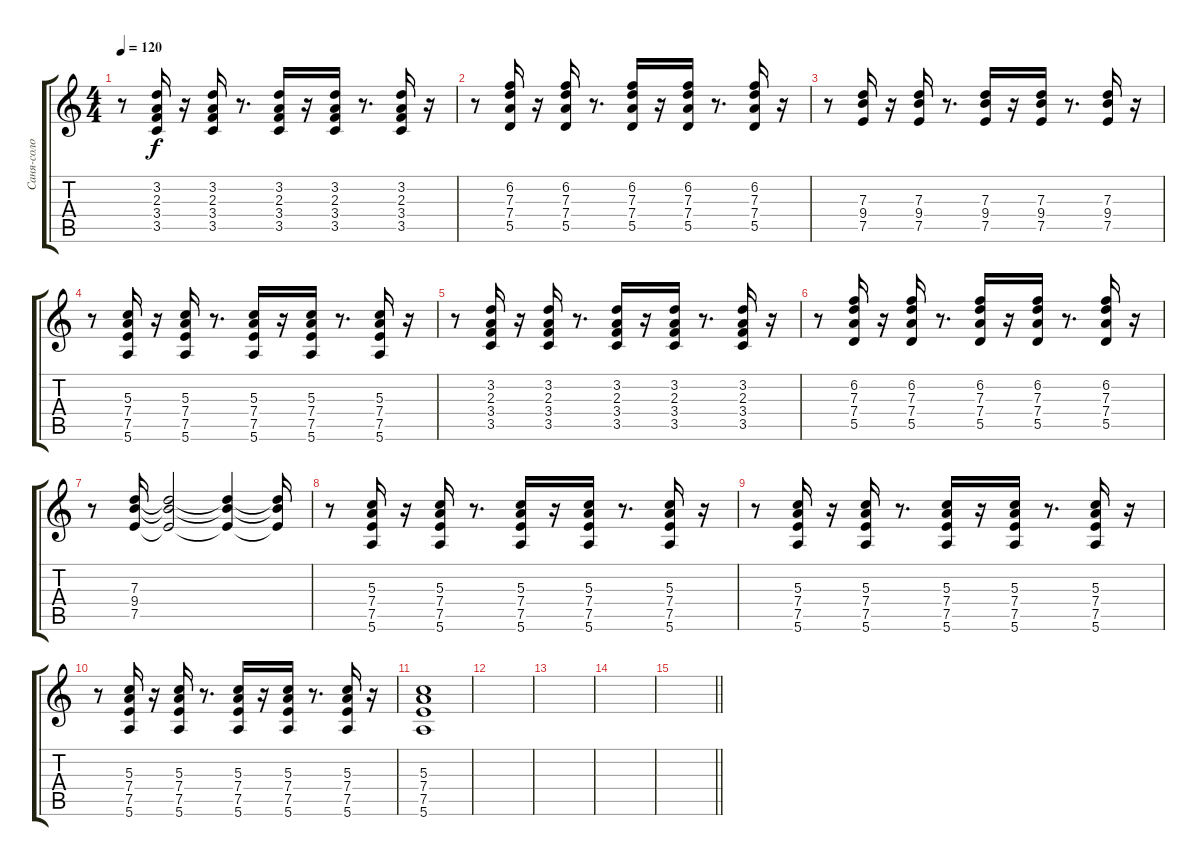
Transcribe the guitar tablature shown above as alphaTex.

\track ("Саня-соло" "Саня-соло") {instrument distortionguitar}
\staff {score tabs}
\tuning (E4 B3 G3 D3 A2 E2) {hide}
\ts (4 4)
\tempo 120
\clef g2
\ks c
r.8{dy f} (3.2 2.3 3.4 3.5).16 r.16 (3.2 2.3 3.4 3.5).16 r.8{d} (3.2 2.3 3.4 3.5).16 r.16 (3.2 2.3 3.4 3.5).16 r.8{d} (3.2 2.3 3.4 3.5).16 r.16 |
r.8 (6.2 7.3 7.4 5.5).16 r.16 (6.2 7.3 7.4 5.5).16 r.8{d} (6.2 7.3 7.4 5.5).16 r.16 (6.2 7.3 7.4 5.5).16 r.8{d} (6.2 7.3 7.4 5.5).16 r.16 |
r.8 (7.3 9.4 7.5).16 r.16 (7.3 9.4 7.5).16 r.8{d} (7.3 9.4 7.5).16 r.16 (7.3 9.4 7.5).16 r.8{d} (7.3 9.4 7.5).16 r.16 |
r.8 (5.3 7.4 7.5 5.6).16 r.16 (5.3 7.4 7.5 5.6).16 r.8{d} (5.3 7.4 7.5 5.6).16 r.16 (5.3 7.4 7.5 5.6).16 r.8{d} (5.3 7.4 7.5 5.6).16 r.16 |
r.8 (3.2 2.3 3.4 3.5).16 r.16 (3.2 2.3 3.4 3.5).16 r.8{d} (3.2 2.3 3.4 3.5).16 r.16 (3.2 2.3 3.4 3.5).16 r.8{d} (3.2 2.3 3.4 3.5).16 r.16 |
r.8 (6.2 7.3 7.4 5.5).16 r.16 (6.2 7.3 7.4 5.5).16 r.8{d} (6.2 7.3 7.4 5.5).16 r.16 (6.2 7.3 7.4 5.5).16 r.8{d} (6.2 7.3 7.4 5.5).16 r.16 |
r.8 (7.3 9.4 7.5).16 (7.3{t} 9.4{t} 7.5{t}).2 (7.3{t} 9.4{t} 7.5{t}).4 (7.3{t} 9.4{t} 7.5{t}).16 |
r.8 (5.3 7.4 7.5 5.6).16 r.16 (5.3 7.4 7.5 5.6).16 r.8{d} (5.3 7.4 7.5 5.6).16 r.16 (5.3 7.4 7.5 5.6).16 r.8{d} (5.3 7.4 7.5 5.6).16 r.16 |
r.8 (5.3 7.4 7.5 5.6).16 r.16 (5.3 7.4 7.5 5.6).16 r.8{d} (5.3 7.4 7.5 5.6).16 r.16 (5.3 7.4 7.5 5.6).16 r.8{d} (5.3 7.4 7.5 5.6).16 r.16 |
r.8 (5.3 7.4 7.5 5.6).16 r.16 (5.3 7.4 7.5 5.6).16 r.8{d} (5.3 7.4 7.5 5.6).16 r.16 (5.3 7.4 7.5 5.6).16 r.8{d} (5.3 7.4 7.5 5.6).16 r.16 |
(5.3 7.4 7.5 5.6).1 |
|
|
|
\barLineRight lightlight
